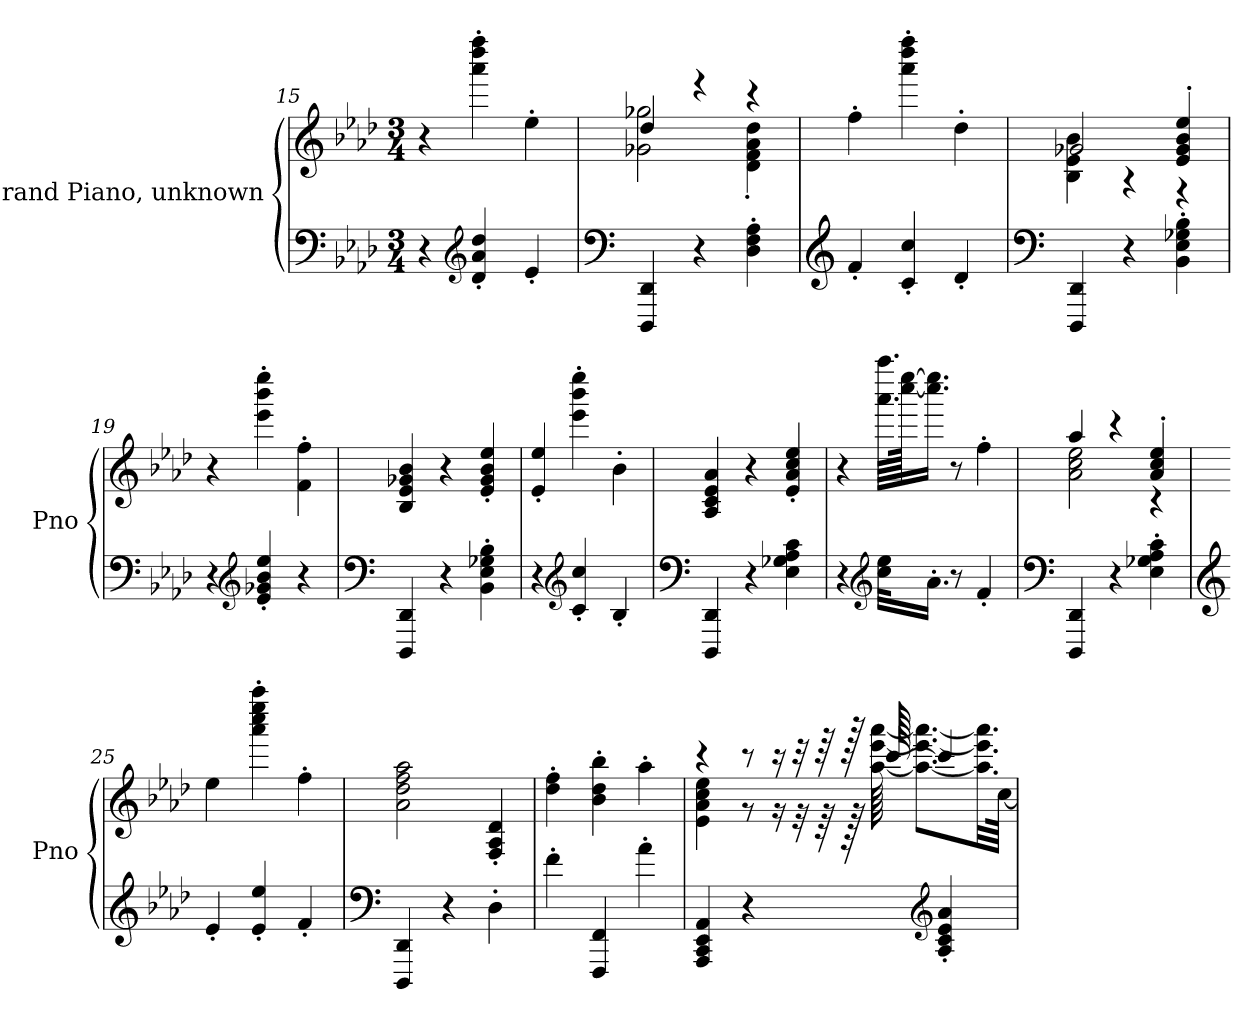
**kern	**kern
*part1	*part1
*staff2	*staff1
*I"Grand Piano, unknown	*
*I'Pno	*
*clefF4	*clefG2
*k[b-e-a-d-]	*k[b-e-a-d-]
*M3/4	*M3/4
=15	=15
4r	4r
*clefG2	*
4d-/' 4a-/' 4dd-/'	4aaa-\' 4dddd-\' 4ffff\'
4e-'/	4ee-'\
=16	=16
*clefF4	*
*	*^
4DDD-/ 4DD-/	4dd-/	2g-X\ 2gg-X\
4r	4r	.
4D-\' 4F\' 4A-\'	4r	4d-\' 4f\' 4a-\' 4dd-\'
*	*v	*v
=17	=17
*clefG2	*
4f'/	4ff'\
4c/' 4cc/'	4aaa-\' 4dddd-\' 4ffff\'
4d-'/	4dd-'\
=18	=18
*clefF4	*
*	*^
4DDD-/ 4DD-/	2g-X/	4B-\ 4e-\ 4b-\
4r	.	4r
4BB-\' 4E-\' 4G-X\' 4B-\'	4e-/' 4g-/' 4b-/' 4ee-/'	4r
*	*v	*v
=19	=19
4r	4r
*clefG2	*
4e-/' 4g-X/' 4b-/' 4ee-/'	4eee-\' 4bbb-\' 4eeee-\'
4r	4f\' 4ff\'
=20	=20
*clefF4	*
4DDD-/ 4DD-/	4B-/ 4e-/ 4g-X/ 4b-/
4r	4r
4BB-\' 4E-\' 4G-X\' 4B-\'	4e-/' 4g-/' 4b-/' 4ee-/'
!!LO:LB:g=z
=21	=21
4r	4e-/' 4ee-/'
*clefG2	*
4c/' 4cc/'	4eee-\' 4bbb-\' 4eeee-\'
4B-'/	4b-'\
=22	=22
*clefF4	*
4DDD-/ 4DD-/	4A-/ 4c/ 4e-/ 4a-/
4r	4r
4E-\ 4G-X\ 4A-\ 4c\	4e-/' 4a-/' 4cc/' 4ee-/'
=23	=23
4r	4r
*clefG2	*
32cc\ 32ee-\KLL	64.aaa-\ 64.aaaa-\LLLL
.	[128cccc\ [128eeee-\JJK
16.a-'\JJ	16.cccc\] 16.eeee-\]JJ
8r	8r
4f'/	4ff'\
=24	=24
*clefF4	*
*	*^
4DDD-/ 4DD-/	4aa-/	2a-\ 2cc\ 2ee-\
4r	4r	.
4E-\' 4G-X\' 4A-\' 4c\'	4a-/' 4cc/' 4ee-/'	4r
*	*v	*v
=25	=25
*clefG2	*
4e-'/	4ee-\
4e-/' 4ee-/'	4aaa-\' 4cccc\' 4eeee-\' 4aaaa-\'
4f'/	4ff'\
=26	=26
*clefF4	*
4DDD-/ 4DD-/	2a-\ 2dd-\ 2ff\ 2aa-\
4r	.
4D-'\	4F/' 4A-/' 4d-/'
=27	=27
4f'\	4dd-\' 4ff\'
4FFF/ 4FF/	4b-\' 4dd-\' 4bb-\'
4a-'\	4aa-'\
!!LO:LB:g=z
=28	=28
*	*^
4AAA-/ 4CC/ 4EE-/ 4AA-/	4r	4e-\ 4a-\ 4cc\ 4ee-\
4r	8r	8r
.	16r	16r
.	32r	32r
.	64r	64r
.	128r	128r
.	[128ccc/	[128aa-\ [128eee-\ [128aaa-\
*clefG2	*	*
4A-/' 4c/' 4e-/' 4a-/'	4ccc/]	8.aa-\_ 8.eee-\_ 8.aaa-\_L
.	.	32.aa-\] 32.eee-\] 32.aaa-\]LL
.	.	[64cc\JJJk
*	*v	*v
=	=
*-	*-
